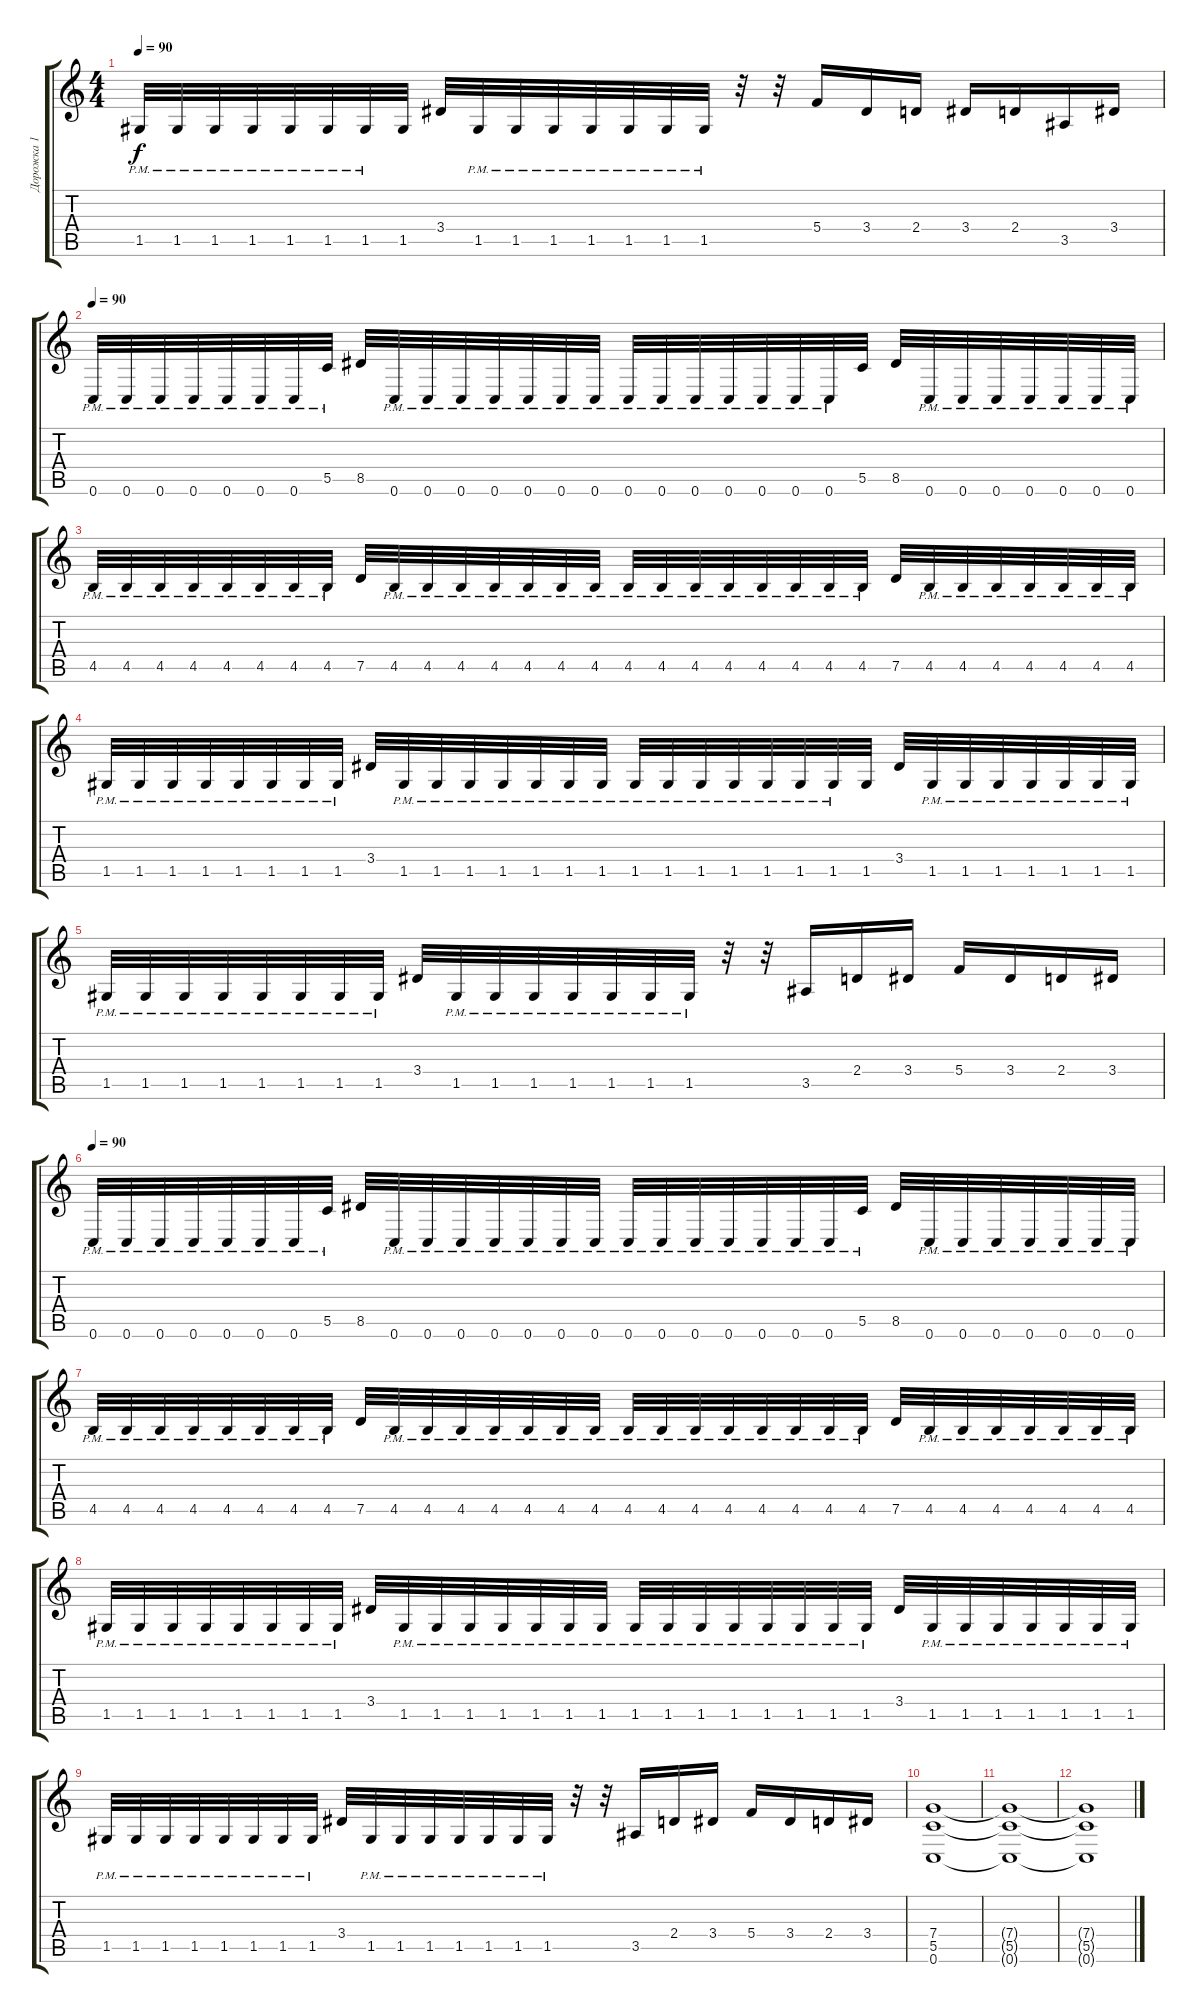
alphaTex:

\track ("Дорожка 1" "Дорожка 1") {instrument overdrivenguitar}
\staff {score tabs}
\tuning (D4 A3 F3 C3 G2 C2) {hide}
\ts (4 4)
\tempo 90
\clef g2
\ks c
1.5{pm}.32{dy f} 1.5{pm}.32 1.5{pm}.32 1.5{pm}.32 1.5{pm}.32 1.5{pm}.32 1.5{pm}.32 1.5.32 3.4.32 1.5{pm}.32 1.5{pm}.32 1.5{pm}.32 1.5{pm}.32 1.5{pm}.32 1.5{pm}.32 1.5{pm}.32 r.32 r.32 5.4.16 3.4.16 2.4.16 3.4.16 2.4.16 3.5.16 3.4.16 |
\tempo 90
0.6{pm}.32{balance 0} 0.6{pm}.32 0.6{pm}.32 0.6{pm}.32 0.6{pm}.32 0.6{pm}.32 0.6{pm}.32 5.5{pm}.32 8.5.32 0.6{pm}.32 0.6{pm}.32 0.6{pm}.32 0.6{pm}.32 0.6{pm}.32 0.6{pm}.32 0.6{pm}.32 0.6{pm}.32 0.6{pm}.32 0.6{pm}.32 0.6{pm}.32 0.6{pm}.32 0.6{pm}.32 0.6{pm}.32 5.5.32 8.5.32 0.6{pm}.32 0.6{pm}.32 0.6{pm}.32 0.6{pm}.32 0.6{pm}.32 0.6{pm}.32 0.6{pm}.32 |
4.5{pm}.32 4.5{pm}.32 4.5{pm}.32 4.5{pm}.32 4.5{pm}.32 4.5{pm}.32 4.5{pm}.32 4.5{pm}.32 7.5.32 4.5{pm}.32 4.5{pm}.32 4.5{pm}.32 4.5{pm}.32 4.5{pm}.32 4.5{pm}.32 4.5{pm}.32 4.5{pm}.32 4.5{pm}.32 4.5{pm}.32 4.5{pm}.32 4.5{pm}.32 4.5{pm}.32 4.5{pm}.32 4.5{pm}.32 7.5.32 4.5{pm}.32 4.5{pm}.32 4.5{pm}.32 4.5{pm}.32 4.5{pm}.32 4.5{pm}.32 4.5{pm}.32 |
1.5{pm}.32 1.5{pm}.32 1.5{pm}.32 1.5{pm}.32 1.5{pm}.32 1.5{pm}.32 1.5{pm}.32 1.5{pm}.32 3.4.32 1.5{pm}.32 1.5{pm}.32 1.5{pm}.32 1.5{pm}.32 1.5{pm}.32 1.5{pm}.32 1.5{pm}.32 1.5{pm}.32 1.5{pm}.32 1.5{pm}.32 1.5{pm}.32 1.5{pm}.32 1.5{pm}.32 1.5{pm}.32 1.5.32 3.4.32 1.5{pm}.32 1.5{pm}.32 1.5{pm}.32 1.5{pm}.32 1.5{pm}.32 1.5{pm}.32 1.5{pm}.32 |
1.5{pm}.32 1.5{pm}.32 1.5{pm}.32 1.5{pm}.32 1.5{pm}.32 1.5{pm}.32 1.5{pm}.32 1.5{pm}.32 3.4.32 1.5{pm}.32 1.5{pm}.32 1.5{pm}.32 1.5{pm}.32 1.5{pm}.32 1.5{pm}.32 1.5{pm}.32 r.32 r.32 3.5.16 2.4.16 3.4.16 5.4.16 3.4.16 2.4.16 3.4.16 |
\tempo 90
0.6{pm}.32{balance 0} 0.6{pm}.32 0.6{pm}.32 0.6{pm}.32 0.6{pm}.32 0.6{pm}.32 0.6{pm}.32 5.5{pm}.32 8.5.32 0.6{pm}.32 0.6{pm}.32 0.6{pm}.32 0.6{pm}.32 0.6{pm}.32 0.6{pm}.32 0.6{pm}.32 0.6{pm}.32 0.6{pm}.32 0.6{pm}.32 0.6{pm}.32 0.6{pm}.32 0.6{pm}.32 0.6{pm}.32 5.5{pm}.32 8.5.32 0.6{pm}.32 0.6{pm}.32 0.6{pm}.32 0.6{pm}.32 0.6{pm}.32 0.6{pm}.32 0.6{pm}.32 |
4.5{pm}.32 4.5{pm}.32 4.5{pm}.32 4.5{pm}.32 4.5{pm}.32 4.5{pm}.32 4.5{pm}.32 4.5{pm}.32 7.5.32 4.5{pm}.32 4.5{pm}.32 4.5{pm}.32 4.5{pm}.32 4.5{pm}.32 4.5{pm}.32 4.5{pm}.32 4.5{pm}.32 4.5{pm}.32 4.5{pm}.32 4.5{pm}.32 4.5{pm}.32 4.5{pm}.32 4.5{pm}.32 4.5{pm}.32 7.5.32 4.5{pm}.32 4.5{pm}.32 4.5{pm}.32 4.5{pm}.32 4.5{pm}.32 4.5{pm}.32 4.5{pm}.32 |
1.5{pm}.32 1.5{pm}.32 1.5{pm}.32 1.5{pm}.32 1.5{pm}.32 1.5{pm}.32 1.5{pm}.32 1.5{pm}.32 3.4.32 1.5{pm}.32 1.5{pm}.32 1.5{pm}.32 1.5{pm}.32 1.5{pm}.32 1.5{pm}.32 1.5{pm}.32 1.5{pm}.32 1.5{pm}.32 1.5{pm}.32 1.5{pm}.32 1.5{pm}.32 1.5{pm}.32 1.5{pm}.32 1.5{pm}.32 3.4.32 1.5{pm}.32 1.5{pm}.32 1.5{pm}.32 1.5{pm}.32 1.5{pm}.32 1.5{pm}.32 1.5{pm}.32 |
1.5{pm}.32 1.5{pm}.32 1.5{pm}.32 1.5{pm}.32 1.5{pm}.32 1.5{pm}.32 1.5{pm}.32 1.5{pm}.32 3.4.32 1.5{pm}.32 1.5{pm}.32 1.5{pm}.32 1.5{pm}.32 1.5{pm}.32 1.5{pm}.32 1.5{pm}.32 r.32 r.32 3.5.16 2.4.16 3.4.16 5.4.16 3.4.16 2.4.16 3.4.16 |
(7.4 5.5 0.6).1 |
(7.4{t} 5.5{t} 0.6{t}).1 |
(7.4{t} 5.5{t} 0.6{t}).1
